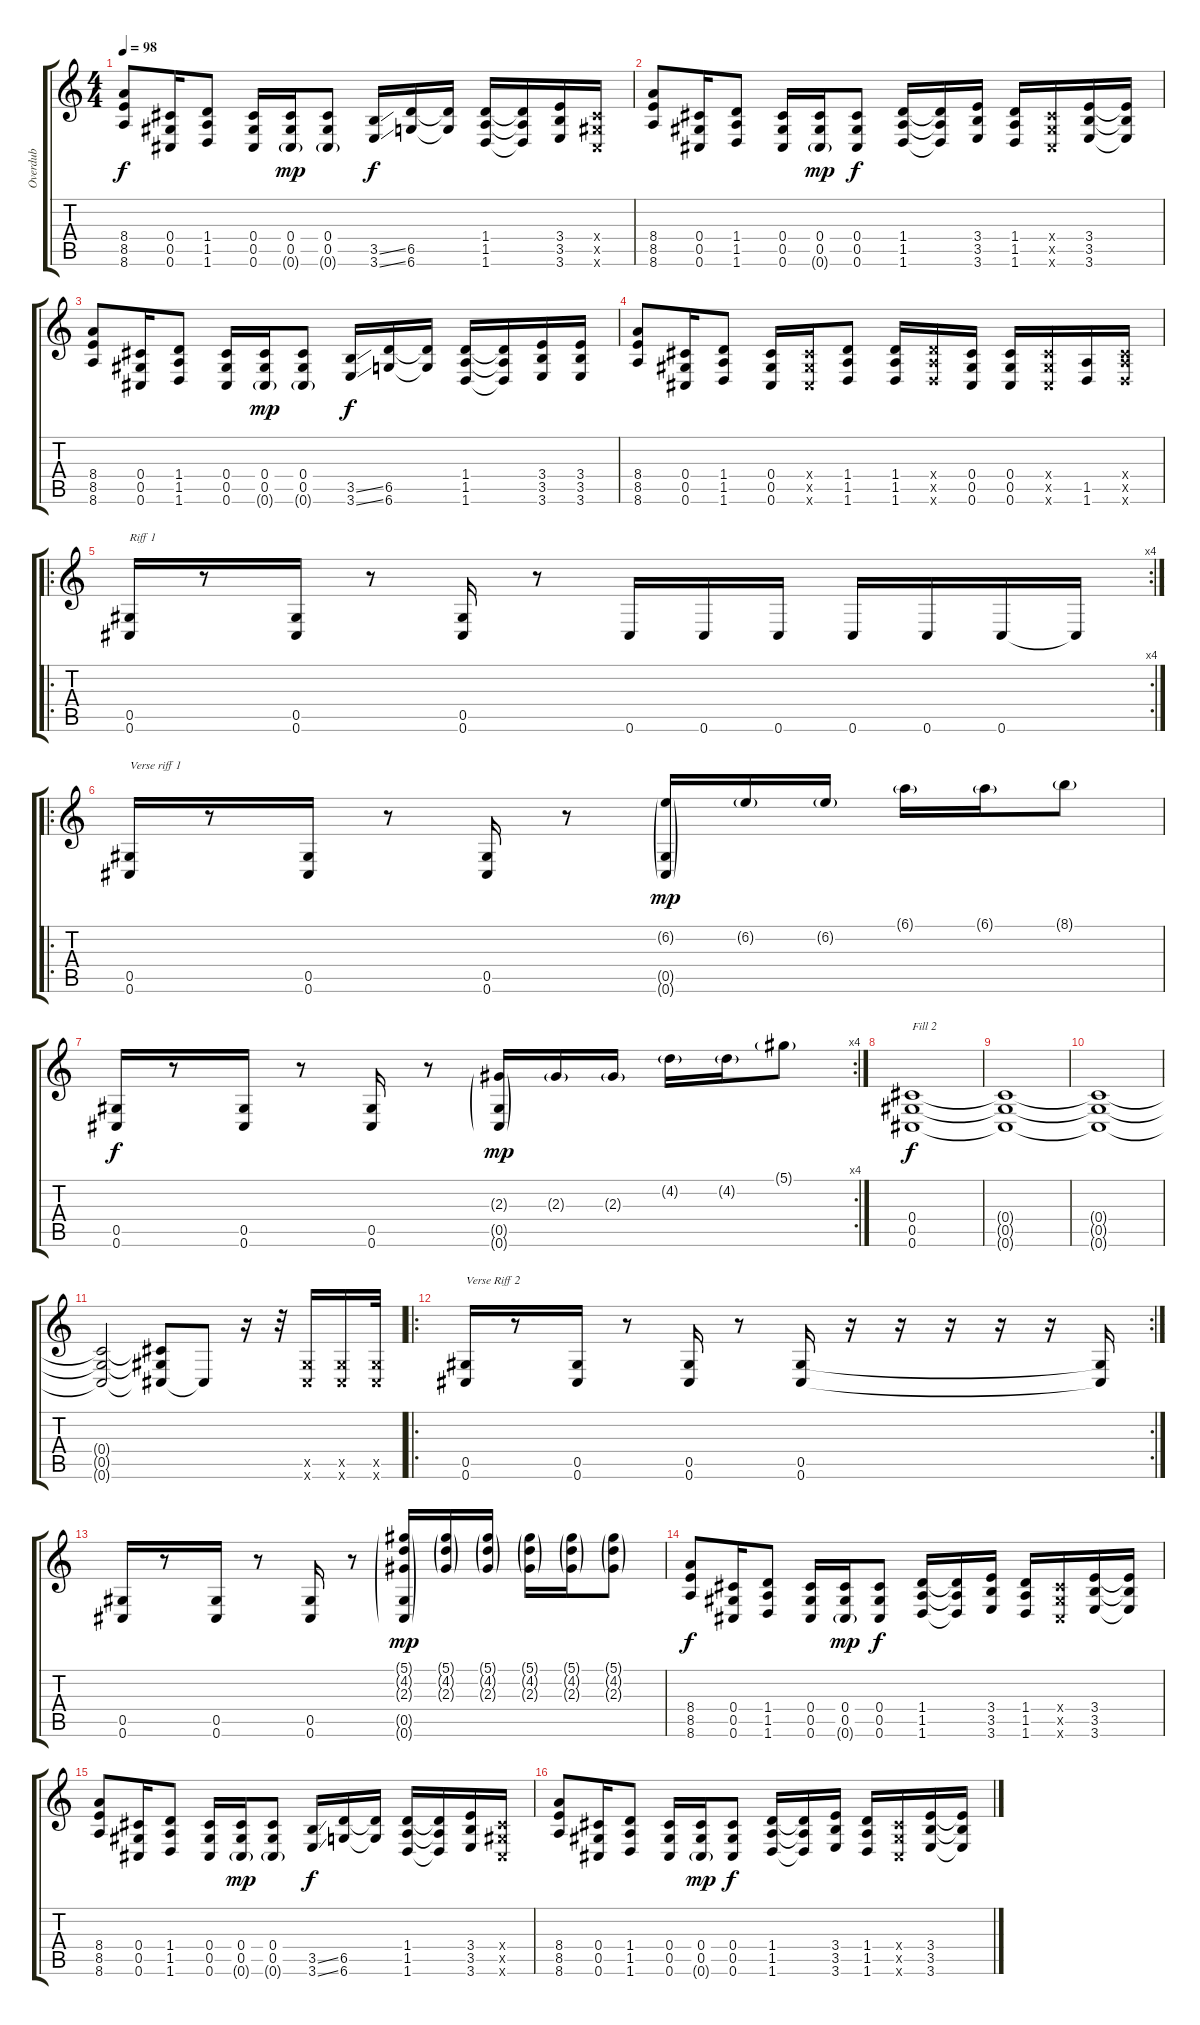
\track ("Overdub" "Overdub") {instrument overdrivenguitar}
\staff {score tabs}
\tuning (Eb4 Bb3 Gb3 Db3 Ab2 Db2) {hide}
\ts (4 4)
\tempo 98
\clef g2
\ks c
(8.4 8.5 8.6).8{dy f} (0.4 0.5 0.6).16 (1.4 1.5 1.6).8 (0.4 0.5 0.6).16 (0.4 0.5 0.6{g}).16{dy mp} (0.4 0.5 0.6{g}).8 (3.5{ss} 3.6{ss}).16{dy f} (6.5 6.6).16 (6.5{t} 6.6{t}).16 (1.4 1.5 1.6).16 (1.4{t} 1.5{t} 1.6{t}).16 (3.4 3.5 3.6).16 (0.4{x} 0.5{x} 0.6{x}).16 |
(8.4 8.5 8.6).8 (0.4 0.5 0.6).16 (1.4 1.5 1.6).8 (0.4 0.5 0.6).16 (0.4 0.5 0.6{g}).16{dy mp} (0.4 0.5 0.6).8{dy f} (1.4 1.5 1.6).16 (1.4{t} 1.5{t} 1.6{t}).16 (3.4 3.5 3.6).16 (1.4 1.5 1.6).16 (0.4{x} 0.5{x} 0.6{x}).16 (3.4 3.5 3.6).16 (3.4{t} 3.5{t} 3.6{t}).16 |
(8.4 8.5 8.6).8 (0.4 0.5 0.6).16 (1.4 1.5 1.6).8 (0.4 0.5 0.6).16 (0.4 0.5 0.6{g}).16{dy mp} (0.4 0.5 0.6{g}).8 (3.5{ss} 3.6{ss}).16{dy f} (6.5 6.6).16 (6.5{t} 6.6{t}).16 (1.4 1.5 1.6).16 (1.4{t} 1.5{t} 1.6{t}).16 (3.4 3.5 3.6).16 (3.4 3.5 3.6).16 |
(8.4 8.5 8.6).8 (0.4 0.5 0.6).16 (1.4 1.5 1.6).8 (0.4 0.5 0.6).16 (0.4{x} 0.5{x} 0.6{x}).16 (1.4 1.5 1.6).8 (1.4 1.5 1.6).16 (1.4{x} 1.5{x} 1.6{x}).16 (0.4 0.5 0.6).16 (0.4 0.5 0.6).16 (0.4{x} 0.5{x} 0.6{x}).16 (1.5 1.6).16 (0.4{x} 1.5{x} 1.6{x}).16 |
\ro
\rc 4
(0.5 0.6).16{txt "Riff 1"} r.8 (0.5 0.6).16 r.8 (0.5 0.6).16 r.8 0.6.16 0.6.16 0.6.16 0.6.16 0.6.16 0.6.16 0.6{t}.16 |
\ro
(0.5 0.6).16{txt "Verse riff 1"} r.8 (0.5 0.6).16 r.8 (0.5 0.6).16 r.8 (6.2{g} 0.5{g} 0.6{g}).16{dy mp} 6.2{g}.16 6.2{g}.16 6.1{g}.16 6.1{g}.16 8.1{g}.8 |
\rc 4
(0.5 0.6).16{dy f} r.8 (0.5 0.6).16 r.8 (0.5 0.6).16 r.8 (2.3{g} 0.5{g} 0.6{g}).16{dy mp} 2.3{g}.16 2.3{g}.16 4.2{g}.16 4.2{g}.16 5.1{g}.8 |
(0.4 0.5 0.6).1{txt "Fill 2" dy f} |
(0.4{t} 0.5{t} 0.6{t}).1 |
(0.4{t} 0.5{t} 0.6{t}).1 |
(0.4{t} 0.5{t} 0.6{t}).2 (0.4{t} 0.5{t} 0.6{t}).8 0.6{t}.8 r.16 r.32 (0.5{x} 0.6{x}).16 (0.5{x} 0.6{x}).16 (0.5{x} 0.6{x}).32 |
\ro
\rc 2
(0.5 0.6).16{txt "Verse Riff 2"} r.8 (0.5 0.6).16 r.8 (0.5 0.6).16 r.8 (0.5 0.6).16 r.16 r.16 r.16 r.16 r.16 (0.5{t} 0.6{t}).16 |
(0.5 0.6).16 r.8 (0.5 0.6).16 r.8 (0.5 0.6).16 r.8 (5.1{g} 4.2{g} 2.3{g} 0.5{g} 0.6{g}).16{dy mp} (5.1{g} 4.2{g} 2.3{g}).16 (5.1{g} 4.2{g} 2.3{g}).16 (5.1{g} 4.2{g} 2.3{g}).16 (5.1{g} 4.2{g} 2.3{g}).16 (5.1{g} 4.2{g} 2.3{g}).8 |
(8.4 8.5 8.6).8{dy f} (0.4 0.5 0.6).16 (1.4 1.5 1.6).8 (0.4 0.5 0.6).16 (0.4 0.5 0.6{g}).16{dy mp} (0.4 0.5 0.6).8{dy f} (1.4 1.5 1.6).16 (1.4{t} 1.5{t} 1.6{t}).16 (3.4 3.5 3.6).16 (1.4 1.5 1.6).16 (0.4{x} 0.5{x} 0.6{x}).16 (3.4 3.5 3.6).16 (3.4{t} 3.5{t} 3.6{t}).16 |
(8.4 8.5 8.6).8 (0.4 0.5 0.6).16 (1.4 1.5 1.6).8 (0.4 0.5 0.6).16 (0.4 0.5 0.6{g}).16{dy mp} (0.4 0.5 0.6{g}).8 (3.5{ss} 3.6{ss}).16{dy f} (6.5 6.6).16 (6.5{t} 6.6{t}).16 (1.4 1.5 1.6).16 (1.4{t} 1.5{t} 1.6{t}).16 (3.4 3.5 3.6).16 (0.4{x} 0.5{x} 0.6{x}).16 |
(8.4 8.5 8.6).8 (0.4 0.5 0.6).16 (1.4 1.5 1.6).8 (0.4 0.5 0.6).16 (0.4 0.5 0.6{g}).16{dy mp} (0.4 0.5 0.6).8{dy f} (1.4 1.5 1.6).16 (1.4{t} 1.5{t} 1.6{t}).16 (3.4 3.5 3.6).16 (1.4 1.5 1.6).16 (0.4{x} 0.5{x} 0.6{x}).16 (3.4 3.5 3.6).16 (3.4{t} 3.5{t} 3.6{t}).16
